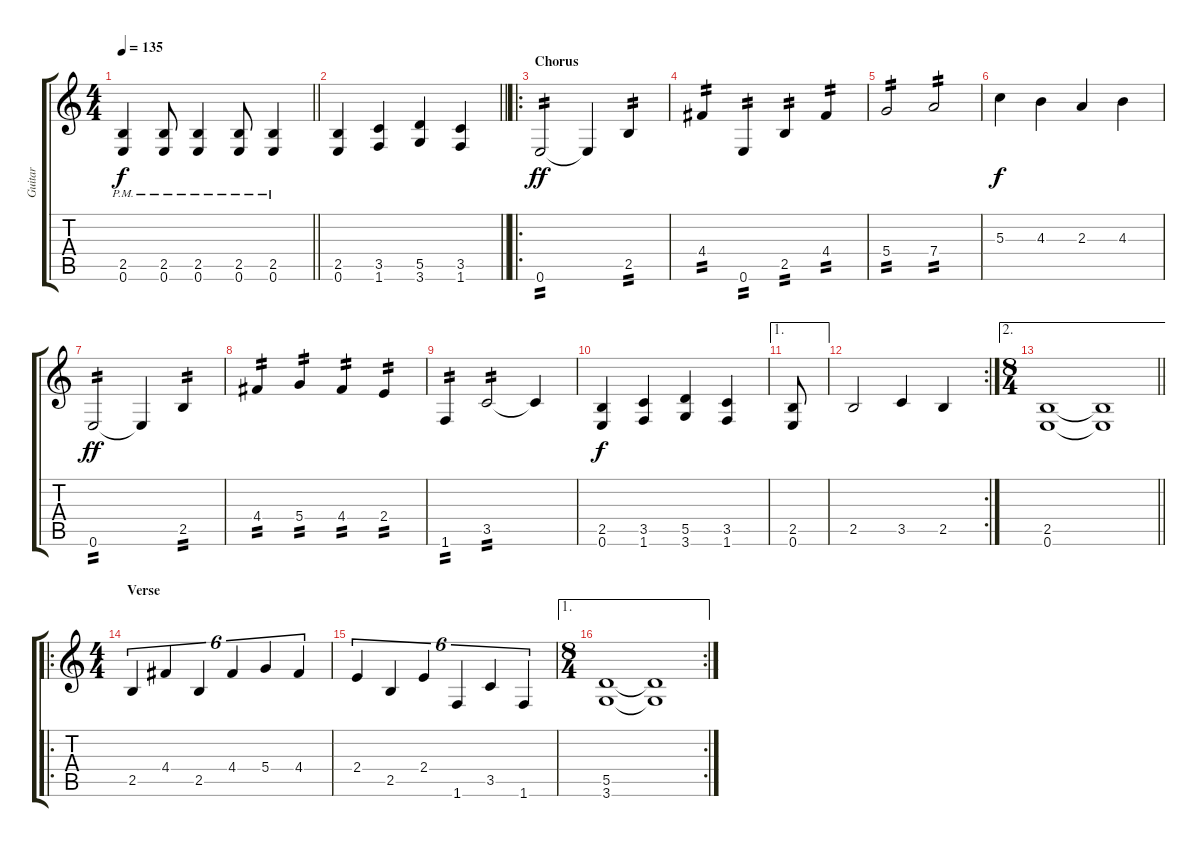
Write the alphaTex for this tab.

\track ("Guitar" "Guitar") {instrument distortionguitar}
\staff {score tabs}
\tuning (E4 B3 G3 D3 A2 E2) {hide}
\ts (4 4)
\tempo 135
\clef g2
\barLineRight lightlight
\ks c
(2.5{pm} 0.6{pm}).4{dy f} (2.5{pm} 0.6{pm}).8 (2.5{pm} 0.6{pm}).4 (2.5{pm} 0.6{pm}).8 (2.5{pm} 0.6{pm}).4 |
\barLineRight lightlight
(2.5 0.6).4 (3.5 1.6).4 (5.5 3.6).4 (3.5 1.6).4 |
\ro
\section ("" "Chorus")
0.6.2{tp 2 dy ff} 0.6{t}.4 2.5.4{tp 2} |
4.4.4{tp 2} 0.6.4{tp 2} 2.5.4{tp 2} 4.4.4{tp 2} |
5.4.2{tp 2} 7.4.2{tp 2} |
5.3.4{dy f} 4.3.4 2.3.4 4.3.4 |
0.6.2{tp 2 dy ff} 0.6{t}.4 2.5.4{tp 2} |
4.4.4{tp 2} 5.4.4{tp 2} 4.4.4{tp 2} 2.4.4{tp 2} |
1.6.4{tp 2} 3.5.2{tp 2} 3.5{t}.4 |
(2.5 0.6).4{dy f} (3.5 1.6).4 (5.5 3.6).4 (3.5 1.6).4 |
\ae 1
(2.5 0.6).8 |
\rc 2
2.5.2 3.5.4 2.5.4 |
\ae 2
\ts (8 4)
\barLineRight lightlight
(2.5 0.6).1 (2.5{t} 0.6{t}).1 |
\ro
\ts (4 4)
\section ("" "Verse ")
2.5.4{tu (6 4)} 4.4.4{tu (6 4)} 2.5.4{tu (6 4)} 4.4.4{tu (6 4)} 5.4.4{tu (6 4)} 4.4.4{tu (6 4)} |
2.4.4{tu (6 4)} 2.5.4{tu (6 4)} 2.4.4{tu (6 4)} 1.6.4{tu (6 4)} 3.5.4{tu (6 4)} 1.6.4{tu (6 4)} |
\ae 1
\rc 2
\ts (8 4)
(5.5 3.6).1 (5.5{t} 3.6{t}).1
